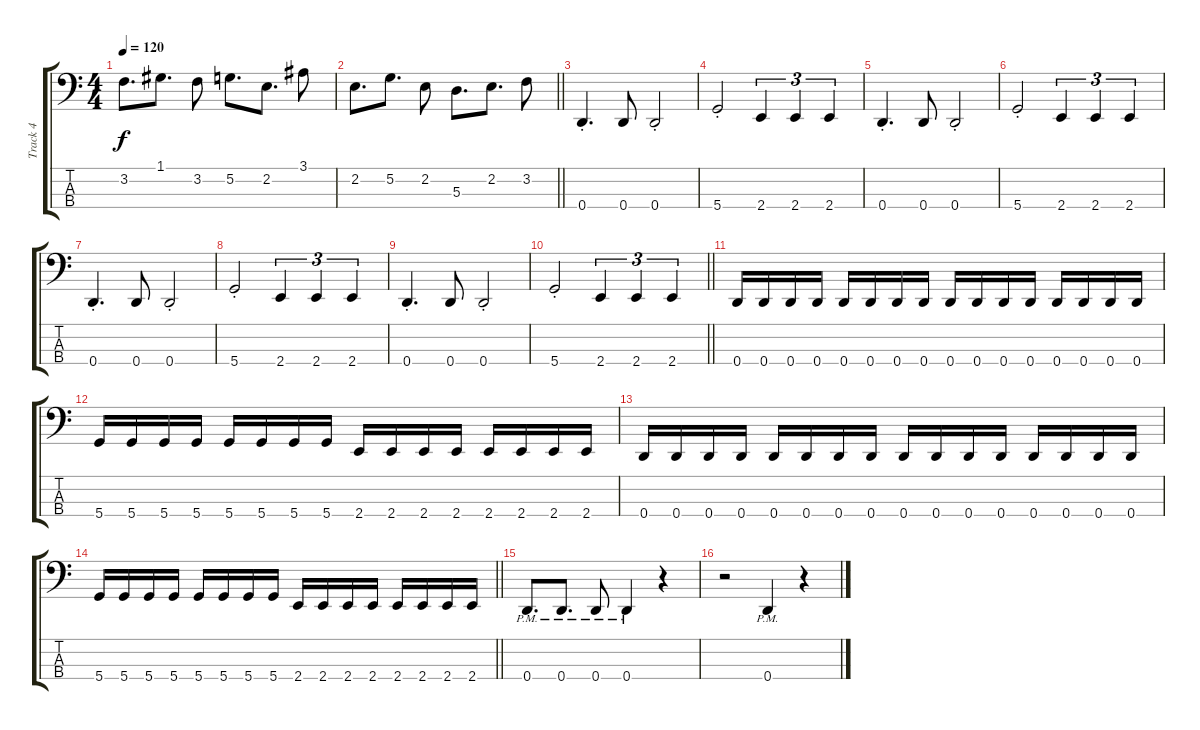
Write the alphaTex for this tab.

\track ("Track 4" "Track 4") {instrument electricbasspick}
\staff {score tabs}
\tuning (G2 D2 A1 D1) {hide}
\ts (4 4)
\tempo 120
\clef f4
\ks c
3.2.8{d dy f} 1.1.8{d} 3.2.8 5.2.8{d} 2.2.8{d} 3.1.8 |
\barLineRight lightlight
2.2.8{d} 5.2.8{d} 2.2.8 5.3.8{d} 2.2.8{d} 3.2.8 |
\section ("" "")
0.4{st}.4{d} 0.4.8 0.4{st}.2 |
5.4{st}.2 2.4.4{tu (3 2)} 2.4.4{tu (3 2)} 2.4.4{tu (3 2)} |
0.4{st}.4{d} 0.4.8 0.4{st}.2 |
5.4{st}.2 2.4.4{tu (3 2)} 2.4.4{tu (3 2)} 2.4.4{tu (3 2)} |
0.4{st}.4{d} 0.4.8 0.4{st}.2 |
5.4{st}.2 2.4.4{tu (3 2)} 2.4.4{tu (3 2)} 2.4.4{tu (3 2)} |
0.4{st}.4{d} 0.4.8 0.4{st}.2 |
\barLineRight lightlight
5.4{st}.2 2.4.4{tu (3 2)} 2.4.4{tu (3 2)} 2.4.4{tu (3 2)} |
\section ("" "")
0.4.16 0.4.16 0.4.16 0.4.16 0.4.16 0.4.16 0.4.16 0.4.16 0.4.16 0.4.16 0.4.16 0.4.16 0.4.16 0.4.16 0.4.16 0.4.16 |
5.4.16 5.4.16 5.4.16 5.4.16 5.4.16 5.4.16 5.4.16 5.4.16 2.4.16 2.4.16 2.4.16 2.4.16 2.4.16 2.4.16 2.4.16 2.4.16 |
0.4.16 0.4.16 0.4.16 0.4.16 0.4.16 0.4.16 0.4.16 0.4.16 0.4.16 0.4.16 0.4.16 0.4.16 0.4.16 0.4.16 0.4.16 0.4.16 |
\barLineRight lightlight
5.4.16 5.4.16 5.4.16 5.4.16 5.4.16 5.4.16 5.4.16 5.4.16 2.4.16 2.4.16 2.4.16 2.4.16 2.4.16 2.4.16 2.4.16 2.4.16 |
\section ("" "")
0.4{pm}.8{d} 0.4{pm}.8{d} 0.4{pm}.8 0.4{pm}.4 r.4 |
r.2 0.4{pm}.4 r.4
